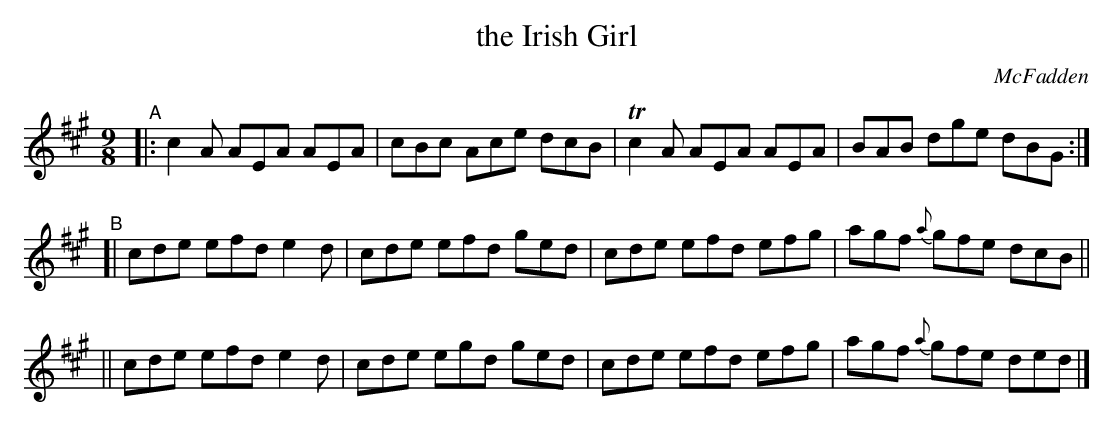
X:1
T: the Irish Girl
O: McFadden
M: 9/8
K: A	% Note: A major in MoI, A minor in DMoI
"^A"\
|: c2 A AEA AEA | cBc Ace dcB | Tc2 A AEA AEA | BAB dge dBG :|
"^B"\
[| cde efd e2 d | cde efd ged | cde efd efg | agf {a}gfe dcB ||
|| cde efd e2 d | cde egd ged | cde efd efg | agf {a}gfe ded |]
